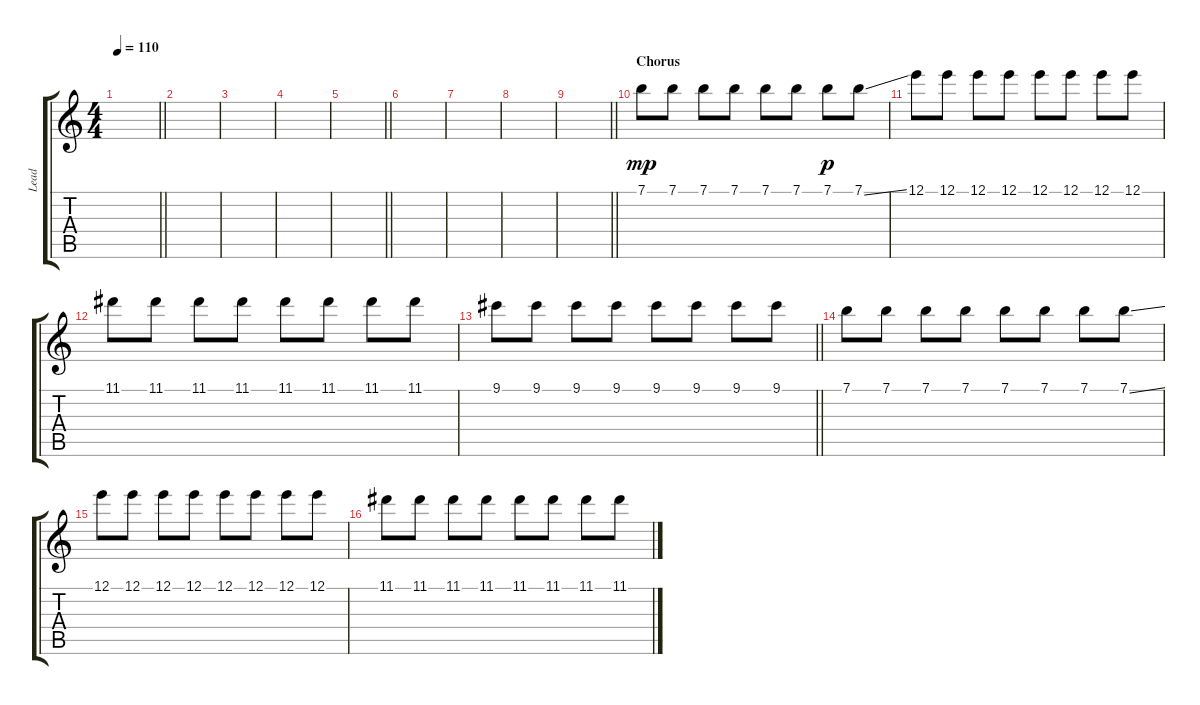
\track ("Lead" "Lead") {instrument overdrivenguitar}
\staff {score tabs}
\tuning (E4 B3 G3 D3 A2 E2) {hide}
\ts (4 4)
\tempo 110
\clef g2
\barLineRight lightlight
\ks c
|
|
|
|
\barLineRight lightlight
|
|
|
|
\barLineRight lightlight
|
\section ("" "Chorus")
7.1.8{dy mp} 7.1.8 7.1.8 7.1.8 7.1.8 7.1.8 7.1.8{dy p} 7.1{ss}.8 |
12.1.8 12.1.8 12.1.8 12.1.8 12.1.8 12.1.8 12.1.8 12.1.8 |
11.1.8 11.1.8 11.1.8 11.1.8 11.1.8 11.1.8 11.1.8 11.1.8 |
\barLineRight lightlight
9.1.8 9.1.8 9.1.8 9.1.8 9.1.8 9.1.8 9.1.8 9.1.8 |
7.1.8 7.1.8 7.1.8 7.1.8 7.1.8 7.1.8 7.1.8 7.1{ss}.8 |
12.1.8 12.1.8 12.1.8 12.1.8 12.1.8 12.1.8 12.1.8 12.1.8 |
11.1.8 11.1.8 11.1.8 11.1.8 11.1.8 11.1.8 11.1.8 11.1.8
